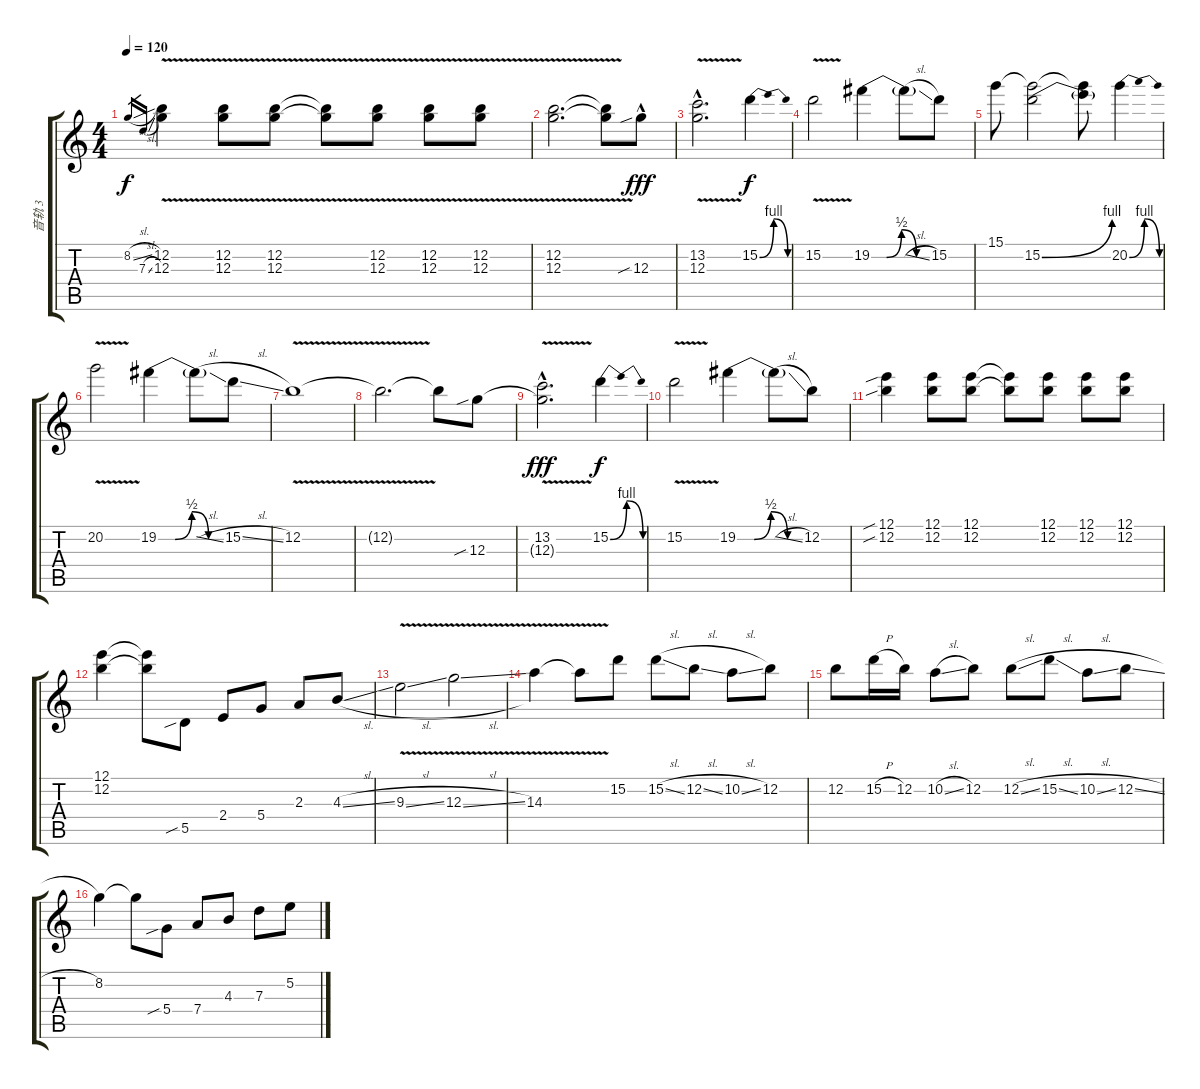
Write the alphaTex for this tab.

\track ("音轨 3" "音轨 3") {instrument distortionguitar}
\staff {score tabs}
\tuning (E4 B3 G3 D3 A2 E2) {hide}
\ts (4 4)
\tempo 120
\clef g2
\ks c
8.2{sl}.16{gr dy f} 7.3{sl}.16{gr} (12.2{v} 12.3{v}).4 (12.2{v} 12.3).8 (12.2{v} 12.3).8 (12.2{t} 12.3{t}).8 (12.2{v} 12.3).8 (12.2{v} 12.3).8 (12.2{v} 12.3).8 |
(12.2{v} 12.3{v}).2{d} (12.2{t} 12.3{v t}).8 12.3{sib hac}.8{dy fff} |
(13.2{v hac} 12.3).2{d} 15.2{be (bendrelease 0 0 15 4 15 4 60 0)}.4{dy f} |
15.2{v}.2 19.2{be (custom 0 0 15 0 30 2 45 0 60 0)}.4 19.2{sl t}.8 15.2.8 |
15.1.8 (15.1{t} 15.2{be (bend 0 0 60 4)}).2 (15.1{t} 15.2{t}).8 20.2{be (bendrelease 0 0 15 4 15 4 60 0)}.4 |
20.2{v}.2 19.2{be (custom 0 0 15 0 30 2 45 0 60 0)}.4 19.2{sl t}.8 15.2{sl}.8 |
12.2{v}.1 |
12.2{t}.2{d} 12.2{t}.8 12.3{sib}.8 |
(13.2{v hac} 12.3{t}).2{d dy fff} 15.2{be (bendrelease 0 0 15 4 15 4 60 0)}.4{dy f} |
15.2{v}.2 19.2{be (custom 0 0 15 0 30 2 45 0 60 0)}.4 19.2{sl t}.8 12.2.8 |
(12.1{sib} 12.2{sib}).4 (12.1 12.2).8 (12.1 12.2).8 (12.1{t} 12.2{t}).8 (12.1 12.2).8 (12.1 12.2).8 (12.1 12.2).8 |
(12.1 12.2).4 (12.1{t} 12.2{t}).8 5.5{sib}.8 2.4.8 5.4.8 2.3.8 4.3{sl}.8 |
9.3{v sl}.2 12.3{v sl}.2 |
14.3{v}.4 14.3{t}.8 15.2.8 15.2{sl}.8 12.2{sl}.8 10.2{sl}.8 12.2.8 |
12.2.8 15.2{h}.16 12.2.16 10.2{sl}.8 12.2.8 12.2{sl}.8 15.2{sl}.8 10.2{sl}.8 12.2{sl}.8 |
8.2.4 8.2{t}.8 5.4{sib}.8 7.4.8 4.3.8 7.3.8 5.2.8
